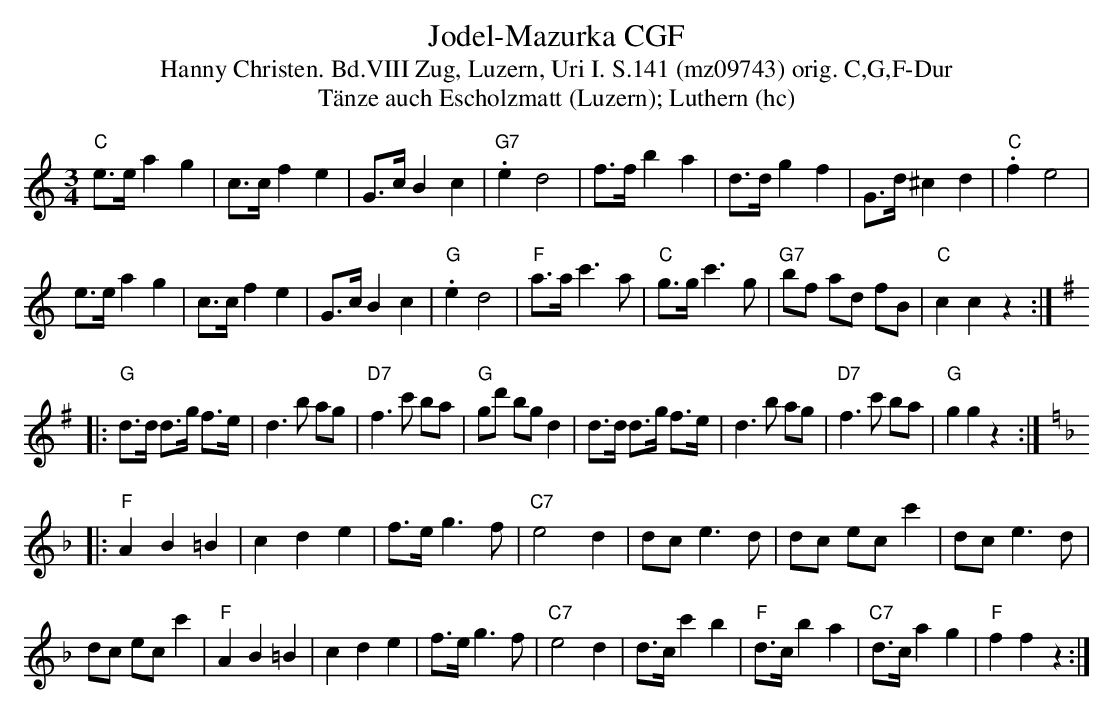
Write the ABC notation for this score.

X:1
T:Jodel-Mazurka CGF
T:Hanny Christen. Bd.VIII Zug, Luzern, Uri I. S.141 (mz09743) orig. C,G,F-Dur
T: T\"anze auch Escholzmatt (Luzern); Luthern (hc)
M:3/4
L:1/8
K:C
"C"e>e a2g2 | c>c f2e2 | G>c B2c2 | "G7".e2d4 | f>fb2a2 | d>dg2f2 | G>d ^c2d2 | "C".f2e4 |
e>e a2g2 | c>c f2e2 | G>c B2c2 | "G".e2d4 | "F"a>a c'3a | "C"g>g c'3g | "G7"bf ad fB | "C"c2c2z2 :: [K:G]
"G"d>d d>g f>e | d3b ag | "D7"f3c' ba | "G"gd' bg d2 | d>d d>g f>e | d3b ag | "D7"f3c' ba | "G"g2g2 z2 :: [K:F]
"F"A2B2=B2 | c2d2 e2 | f>e g3f | "C7"e4d2 | dc e3d | dc ec c'2 | dc e3d |
dc ec c'2 | "F"A2B2=B2 | c2d2e2 | f>e g3f | "C7"e4d2 | d>cc'2b2 | "F"d>c b2a2 | "C7"d>c a2g2 | "F"f2f2z2 :|
